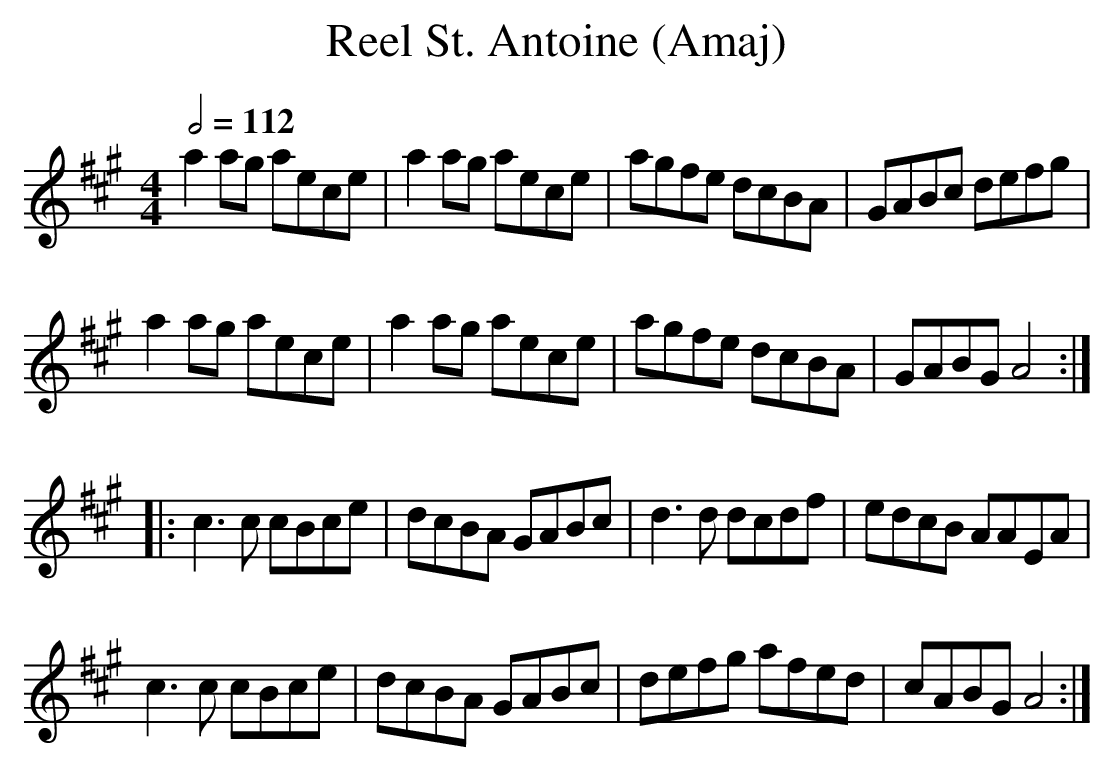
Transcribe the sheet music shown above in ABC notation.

X:1
T:Reel St. Antoine (Amaj)
Q:1/2=112
M:4/4
L:1/8
K:Amaj
a2ag aece | a2ag aece | agfe dcBA | GABc defg |
a2ag aece | a2ag aece | agfe dcBA | GABG A4 :|
|: c3c cBce | dcBA GABc | d3d dcdf | edcB AAEA |
c3c cBce | dcBA GABc | defg afed | cABG A4 :|
